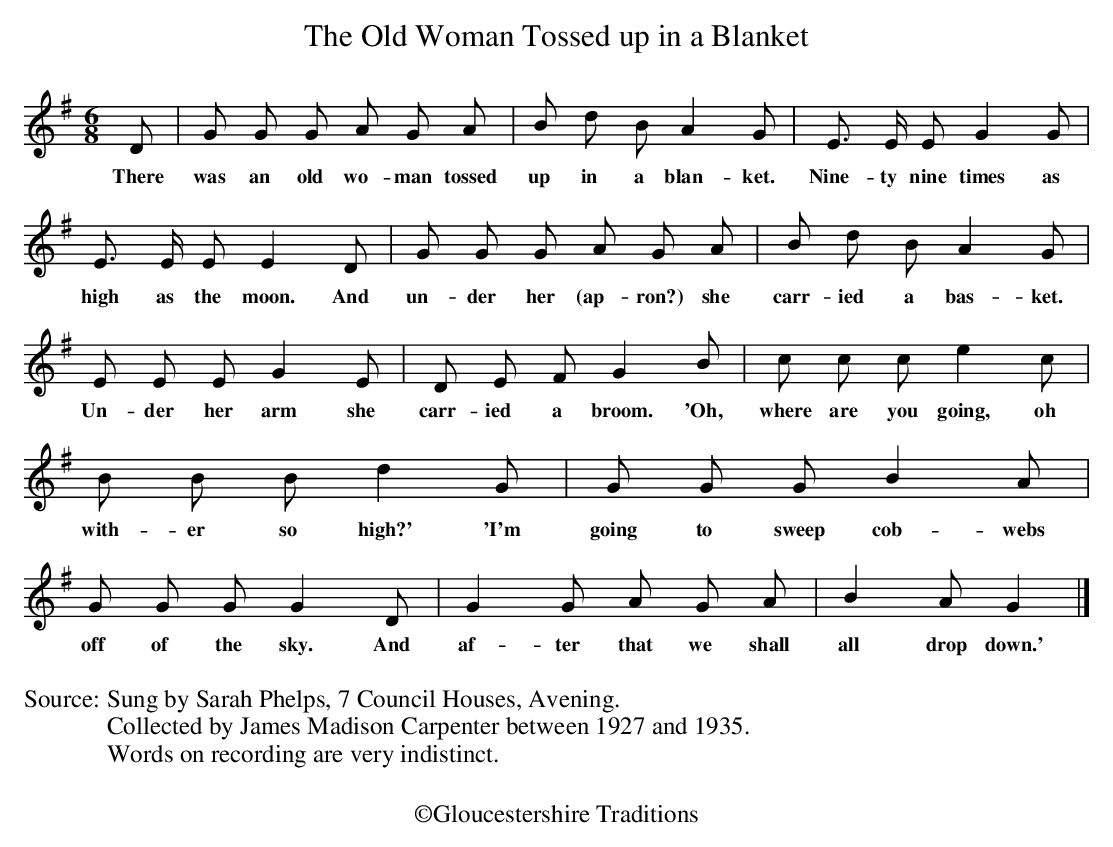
X:1
T: The Old Woman Tossed up in a Blanket
M: 6/8
L:  1/8
K: G
D|G G G A G A|B d B A2 G|E> E E G2 G|
w:There was an old wo-man tossed up in a blan-ket. Nine-ty nine times as
E> E E E2 D|G G G A G A|B d B A2 G|
w:high as the moon.  And un-der her (ap-ron?) she carr-ied a bas-ket.
E E E G2 E| D E F G2 B|c c c e2 c|
w:Un-der her arm she carr-ied a broom.  'Oh, where are you going, oh
B B B d2 G |G G G B2A|G G G G2 D|G2G A G A | B2  A G2|]
w:with-er so high?' 'I'm going to sweep cob-webs off of the sky. And af-ter that we shall all drop down.'
W:
